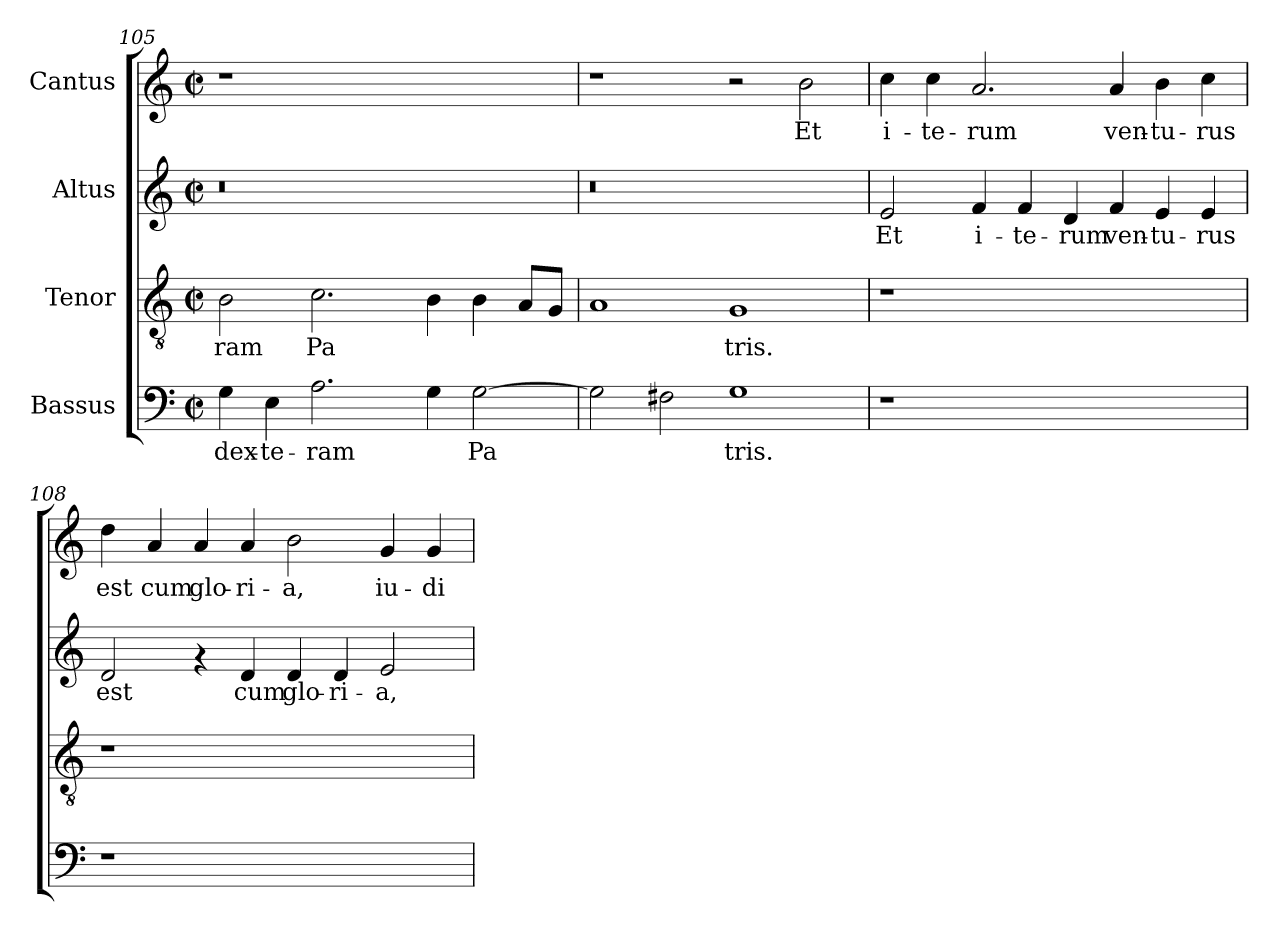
**kern	**text	**kern	**text	**kern	**text	**kern	**text
*part4	*part4	*part3	*part3	*part2	*part2	*part1	*part1
*staff4	*staff4	*staff3	*staff3	*staff2	*staff2	*staff1	*staff1
*I"Bassus	*	*I"Tenor	*	*I"Altus	*	*I"Cantus	*
*clefF4	*	*clefGv2	*	*clefG2	*	*clefG2	*
*k[]	*	*k[]	*	*k[]	*	*k[]	*
*C:	*	*C:	*	*C:	*	*C:	*
*M2/2	*	*M2/2	*	*M2/2	*	*M2/2	*
*met(c|)	*	*met(c|)	*	*met(c|)	*	*met(c|)	*
=105	=105	=105	=105	=105	=105	=105	=105
!	!LO:LY:b:cj	!	!LO:LY:b	!	!	!	!
4G\	dex-	2B\	-ram	0r	.	1r	.
!	!LO:LY:b:cj	!	!	!	!	!	!
4E\	-te-	.	.	.	.	.	.
!	!LO:LY:b:cj	!	!LO:LY:b	!	!	!	!
2.A\	-ram	2.c\	Pa-	.	.	.	.
.	.	.	.	.	.	1ryy	.
!	!LO:LY:b:cj	!	!LO:LY:b	!	!	!	!
4G\	.	4B\	--	.	.	.	.
!	!LO:LY:b:cj	!	!LO:LY:b	!	!	!	!
[>2G\	Pa-	4B\	--	.	.	.	.
!	!	!	!LO:LY:b	!	!	!	!
.	.	8A/L	--	.	.	.	.
!	!	!	!LO:LY:b	!	!	!	!
.	.	8G/J	--	.	.	.	.
=106	=106	=106	=106	=106	=106	=106	=106
!	!LO:LY:b:cj	!	!LO:LY:b	!	!	!	!
2G\]	--	1A	--	0r	.	1r	.
!	!LO:LY:b:cj	!	!	!	!	!	!
2F#X\	--	.	.	.	.	.	.
!	!LO:LY:b:cj	!	!LO:LY:b	!	!	!	!
1G	-tris.	1G	-tris.	.	.	2r	.
!	!	!	!	!	!	!	!LO:LY:b:cj
.	.	.	.	.	.	2b\	Et
!!LO:LB:g=z
=107	=107	=107	=107	=107	=107	=107	=107
!	!	!	!	!	!LO:LY:b:cj	!	!LO:LY:b:cj
1r	.	1r	.	2e/	Et	4cc\	i-
!	!	!	!	!	!	!	!LO:LY:b:cj
.	.	.	.	.	.	4cc\	-te-
!	!	!	!	!	!LO:LY:b:cj	!	!LO:LY:b:cj
.	.	.	.	4f/	i-	2.a/	-rum
!	!	!	!	!	!LO:LY:b:cj	!	!
.	.	.	.	4f/	-te-	.	.
!	!	!	!	!	!LO:LY:b:cj	!	!
1ryy	.	1ryy	.	4d/	-rum	.	.
!	!	!	!	!	!LO:LY:b:cj	!	!LO:LY:b:cj
.	.	.	.	4f/	ven-	4a/	ven-
!	!	!	!	!	!LO:LY:b:cj	!	!LO:LY:b:cj
.	.	.	.	4e/	-tu-	4b\	-tu-
!	!	!	!	!	!LO:LY:b:cj	!	!LO:LY:b:cj
.	.	.	.	4e/	-rus	4cc\	-rus
=108	=108	=108	=108	=108	=108	=108	=108
!	!	!	!	!	!LO:LY:b:cj	!	!LO:LY:b:cj
1r	.	1r	.	2d/	est	4dd\	est
!	!	!	!	!	!	!	!LO:LY:b:cj
.	.	.	.	.	.	4a/	cum
!	!	!	!	!	!	!	!LO:LY:b:cj
.	.	.	.	4rf	.	4a/	glo-
!	!	!	!	!	!LO:LY:b:cj	!	!LO:LY:b:cj
.	.	.	.	4d/	cum	4a/	-ri-
!	!	!	!	!	!LO:LY:b:cj	!	!LO:LY:b:cj
1ryy	.	1ryy	.	4d/	glo-	2b\	-a,
!	!	!	!	!	!LO:LY:b:cj	!	!
.	.	.	.	4d/	-ri-	.	.
!	!	!	!	!	!LO:LY:b:cj	!	!LO:LY:b:cj
.	.	.	.	2e/	-a,	4g/	iu-
!	!	!	!	!	!	!	!LO:LY:b:cj
.	.	.	.	.	.	4g/	-di-
=	=	=	=	=	=	=	=
*-	*-	*-	*-	*-	*-	*-	*-
